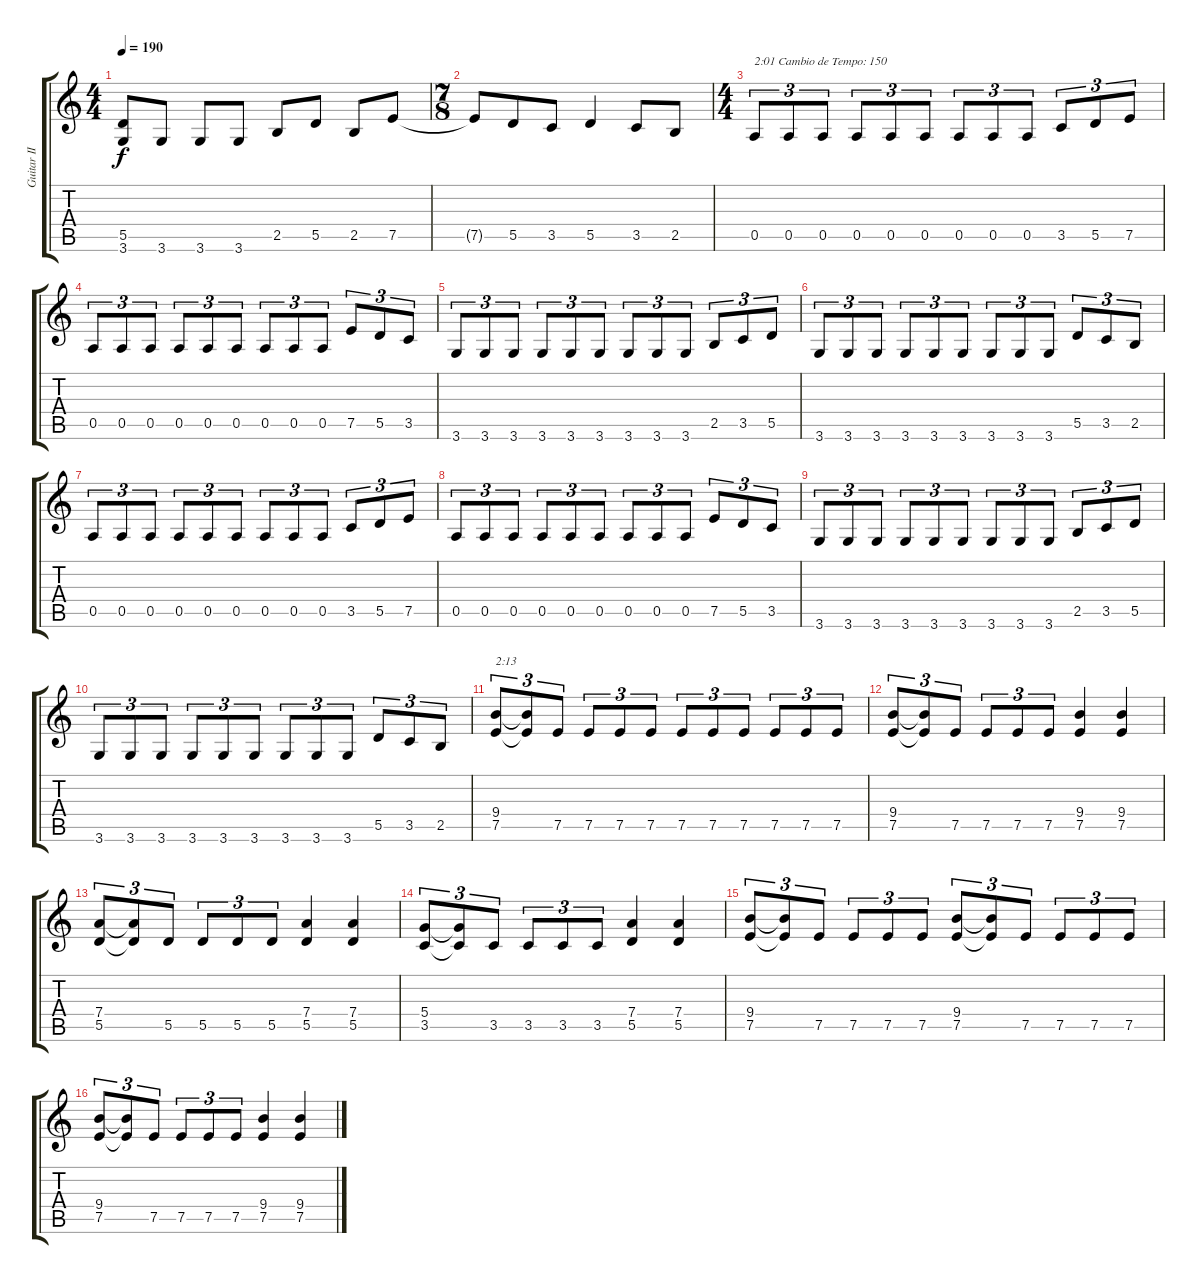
\track ("Guitar II" "Guitar II") {instrument distortionguitar}
\staff {score tabs}
\tuning (E4 B3 G3 D3 A2 E2) {hide}
\ts (4 4)
\tempo 190
\clef g2
\ks c
(5.5{t} 3.6{t}).8{dy f} 3.6.8 3.6.8 3.6.8 2.5.8 5.5.8 2.5.8 7.5.8 |
\ts (7 8)
7.5{t}.8 5.5.8 3.5.8 5.5.4 3.5.8 2.5.8 |
\ts (4 4)
0.5.8{tu (3 2) txt "2:01 Cambio de Tempo: 150"} 0.5.8{tu (3 2)} 0.5.8{tu (3 2)} 0.5.8{tu (3 2)} 0.5.8{tu (3 2)} 0.5.8{tu (3 2)} 0.5.8{tu (3 2)} 0.5.8{tu (3 2)} 0.5.8{tu (3 2)} 3.5.8{tu (3 2)} 5.5.8{tu (3 2)} 7.5.8{tu (3 2)} |
0.5.8{tu (3 2)} 0.5.8{tu (3 2)} 0.5.8{tu (3 2)} 0.5.8{tu (3 2)} 0.5.8{tu (3 2)} 0.5.8{tu (3 2)} 0.5.8{tu (3 2)} 0.5.8{tu (3 2)} 0.5.8{tu (3 2)} 7.5.8{tu (3 2)} 5.5.8{tu (3 2)} 3.5.8{tu (3 2)} |
3.6.8{tu (3 2)} 3.6.8{tu (3 2)} 3.6.8{tu (3 2)} 3.6.8{tu (3 2)} 3.6.8{tu (3 2)} 3.6.8{tu (3 2)} 3.6.8{tu (3 2)} 3.6.8{tu (3 2)} 3.6.8{tu (3 2)} 2.5.8{tu (3 2)} 3.5.8{tu (3 2)} 5.5.8{tu (3 2)} |
3.6.8{tu (3 2)} 3.6.8{tu (3 2)} 3.6.8{tu (3 2)} 3.6.8{tu (3 2)} 3.6.8{tu (3 2)} 3.6.8{tu (3 2)} 3.6.8{tu (3 2)} 3.6.8{tu (3 2)} 3.6.8{tu (3 2)} 5.5.8{tu (3 2)} 3.5.8{tu (3 2)} 2.5.8{tu (3 2)} |
0.5.8{tu (3 2)} 0.5.8{tu (3 2)} 0.5.8{tu (3 2)} 0.5.8{tu (3 2)} 0.5.8{tu (3 2)} 0.5.8{tu (3 2)} 0.5.8{tu (3 2)} 0.5.8{tu (3 2)} 0.5.8{tu (3 2)} 3.5.8{tu (3 2)} 5.5.8{tu (3 2)} 7.5.8{tu (3 2)} |
0.5.8{tu (3 2)} 0.5.8{tu (3 2)} 0.5.8{tu (3 2)} 0.5.8{tu (3 2)} 0.5.8{tu (3 2)} 0.5.8{tu (3 2)} 0.5.8{tu (3 2)} 0.5.8{tu (3 2)} 0.5.8{tu (3 2)} 7.5.8{tu (3 2)} 5.5.8{tu (3 2)} 3.5.8{tu (3 2)} |
3.6.8{tu (3 2)} 3.6.8{tu (3 2)} 3.6.8{tu (3 2)} 3.6.8{tu (3 2)} 3.6.8{tu (3 2)} 3.6.8{tu (3 2)} 3.6.8{tu (3 2)} 3.6.8{tu (3 2)} 3.6.8{tu (3 2)} 2.5.8{tu (3 2)} 3.5.8{tu (3 2)} 5.5.8{tu (3 2)} |
3.6.8{tu (3 2)} 3.6.8{tu (3 2)} 3.6.8{tu (3 2)} 3.6.8{tu (3 2)} 3.6.8{tu (3 2)} 3.6.8{tu (3 2)} 3.6.8{tu (3 2)} 3.6.8{tu (3 2)} 3.6.8{tu (3 2)} 5.5.8{tu (3 2)} 3.5.8{tu (3 2)} 2.5.8{tu (3 2)} |
(9.4 7.5).8{tu (3 2) txt "2:13"} (9.4{t} 7.5{t}).8{tu (3 2)} 7.5.8{tu (3 2)} 7.5.8{tu (3 2)} 7.5.8{tu (3 2)} 7.5.8{tu (3 2)} 7.5.8{tu (3 2)} 7.5.8{tu (3 2)} 7.5.8{tu (3 2)} 7.5.8{tu (3 2)} 7.5.8{tu (3 2)} 7.5.8{tu (3 2)} |
(9.4 7.5).8{tu (3 2)} (9.4{t} 7.5{t}).8{tu (3 2)} 7.5.8{tu (3 2)} 7.5.8{tu (3 2)} 7.5.8{tu (3 2)} 7.5.8{tu (3 2)} (9.4 7.5).4 (9.4 7.5).4 |
(7.4 5.5).8{tu (3 2)} (7.4{t} 5.5{t}).8{tu (3 2)} 5.5.8{tu (3 2)} 5.5.8{tu (3 2)} 5.5.8{tu (3 2)} 5.5.8{tu (3 2)} (7.4 5.5).4 (7.4 5.5).4 |
(5.4 3.5).8{tu (3 2)} (5.4{t} 3.5{t}).8{tu (3 2)} 3.5.8{tu (3 2)} 3.5.8{tu (3 2)} 3.5.8{tu (3 2)} 3.5.8{tu (3 2)} (7.4 5.5).4 (7.4 5.5).4 |
(9.4 7.5).8{tu (3 2)} (9.4{t} 7.5{t}).8{tu (3 2)} 7.5.8{tu (3 2)} 7.5.8{tu (3 2)} 7.5.8{tu (3 2)} 7.5.8{tu (3 2)} (9.4 7.5).8{tu (3 2)} (9.4{t} 7.5{t}).8{tu (3 2)} 7.5.8{tu (3 2)} 7.5.8{tu (3 2)} 7.5.8{tu (3 2)} 7.5.8{tu (3 2)} |
(9.4 7.5).8{tu (3 2)} (9.4{t} 7.5{t}).8{tu (3 2)} 7.5.8{tu (3 2)} 7.5.8{tu (3 2)} 7.5.8{tu (3 2)} 7.5.8{tu (3 2)} (9.4 7.5).4 (9.4 7.5).4
